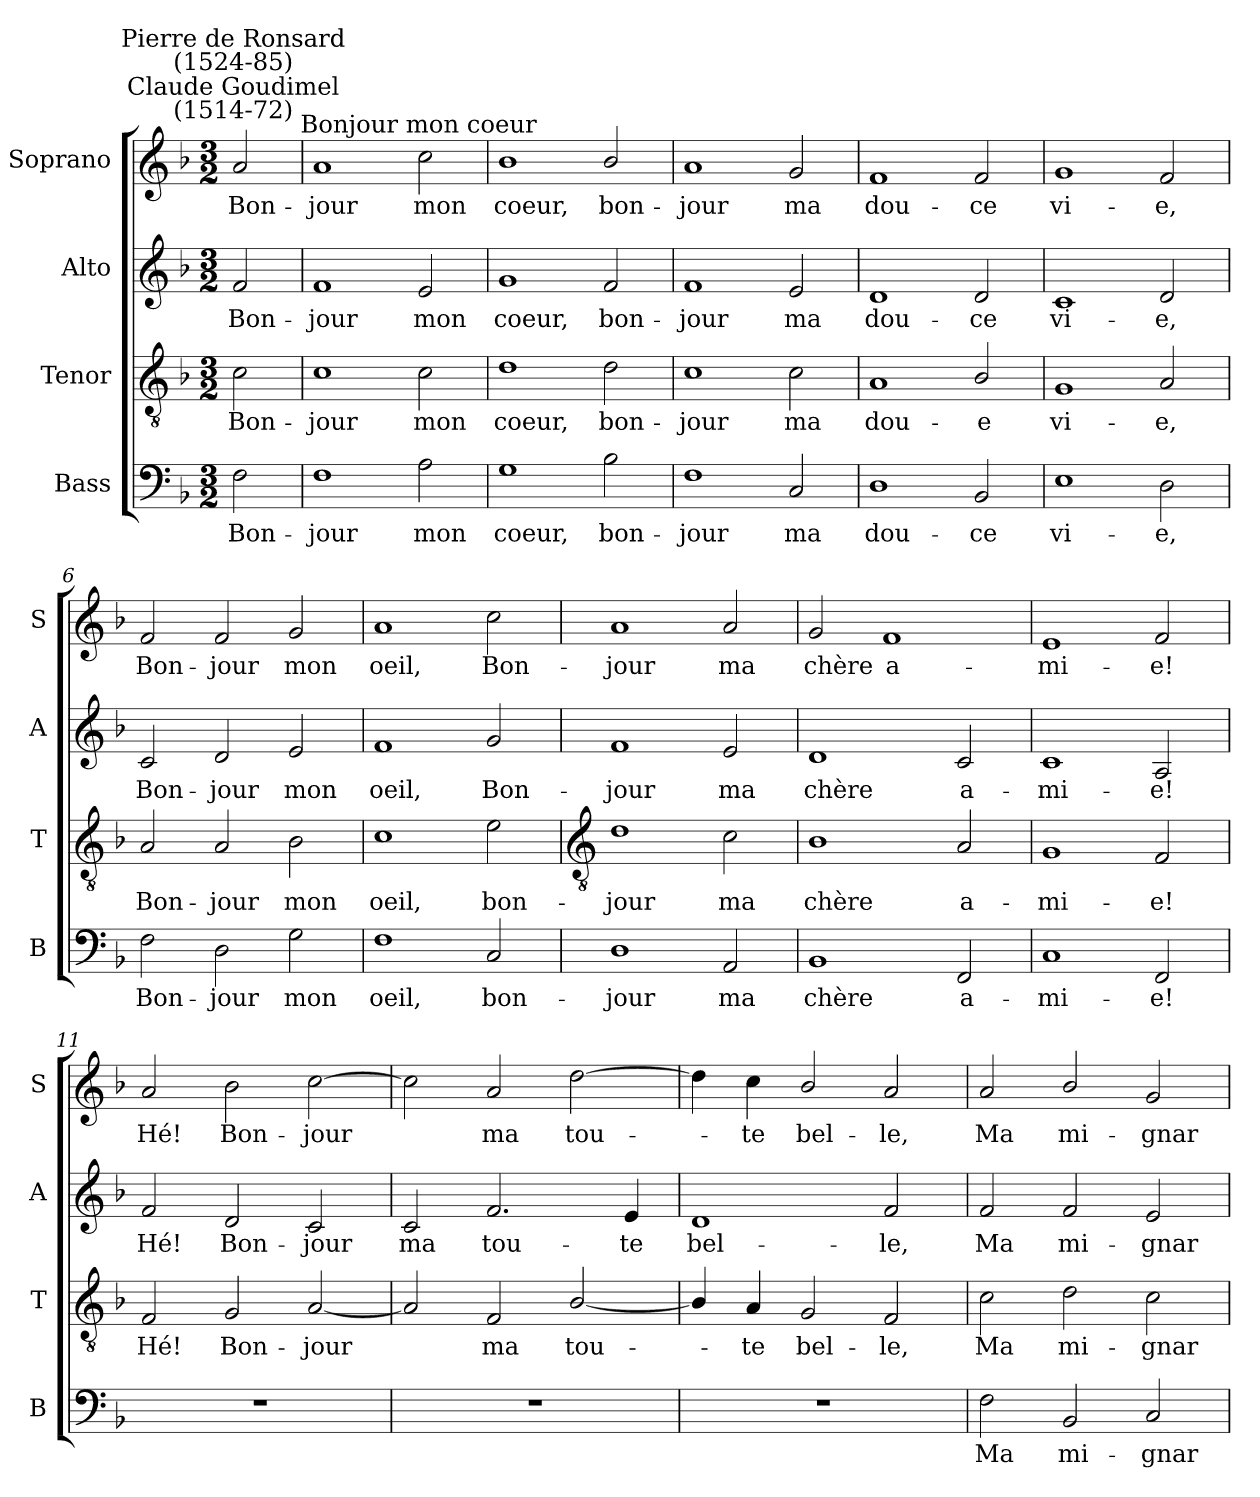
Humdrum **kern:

**kern	**text	**kern	**text	**kern	**text	**kern	**text
*part4	*part4	*part3	*part3	*part2	*part2	*part1	*part1
*staff4	*staff4	*staff3	*staff3	*staff2	*staff2	*staff1	*staff1
*I"Bass	*	*I"Tenor	*	*I"Alto	*	*I"Soprano	*
*I'B	*	*I'T	*	*I'A	*	*I'S	*
*clefF4	*	*clefGv2	*	*clefG2	*	*clefG2	*
*k[b-]	*	*k[b-]	*	*k[b-]	*	*k[b-]	*
*F:	*	*F:	*	*F:	*	*F:	*
*M3/2	*	*M3/2	*	*M3/2	*	*M3/2	*
=	=	=	=	=	=	=	=
!	!	!	!	!	!	!LO:TX:a:cj:t=Claude Goudimel\n(1514-72)	!
!	!	!	!	!	!	!LO:TX:a:cj:t=Pierre de Ronsard\n(1524-85)	!
!	!LO:LY:b	!	!LO:LY:b	!	!LO:LY:b	!	!LO:LY:b
2F	Bon-	2c	Bon-	2f	Bon-	2a	Bon-
=1	=1	=1	=1	=1	=1	=1	=1
!	!LO:LY:b	!	!LO:LY:b	!	!LO:LY:b	!	!LO:LY:b
1F	-jour	1c	-jour	1f	-jour	1a	-jour
!	!	!	!	!	!	!LO:TX:a:cj:t=Bonjour mon coeur	!
!	!LO:LY:b	!	!LO:LY:b	!	!LO:LY:b	!	!LO:LY:b
2A	mon	2c	mon	2e	mon	2cc	mon
=2	=2	=2	=2	=2	=2	=2	=2
!	!LO:LY:b	!	!LO:LY:b	!	!LO:LY:b	!	!LO:LY:b
1G	coeur,	1d	coeur,	1g	coeur,	1b-	coeur,
!	!LO:LY:b	!	!LO:LY:b	!	!LO:LY:b	!	!LO:LY:b
2B-	bon-	2d	bon-	2f	bon-	2b-/	bon-
=3	=3	=3	=3	=3	=3	=3	=3
!	!LO:LY:b	!	!LO:LY:b	!	!LO:LY:b	!	!LO:LY:b
1F	-jour	1c	-jour	1f	-jour	1a	-jour
!	!LO:LY:b	!	!LO:LY:b	!	!LO:LY:b	!	!LO:LY:b
2C	ma	2c	ma	2e	ma	2g	ma
=4	=4	=4	=4	=4	=4	=4	=4
!	!LO:LY:b	!	!LO:LY:b	!	!LO:LY:b	!	!LO:LY:b
1D	dou-	1A	dou-	1d	dou-	1f	dou-
!	!LO:LY:b	!	!LO:LY:b	!	!LO:LY:b	!	!LO:LY:b
2BB-	-ce	2B-/	-e	2d	-ce	2f	-ce
=5	=5	=5	=5	=5	=5	=5	=5
!	!LO:LY:b	!	!LO:LY:b	!	!LO:LY:b	!	!LO:LY:b
1E	vi-	1G	vi-	1c	vi-	1g	vi-
!	!LO:LY:b	!	!LO:LY:b	!	!LO:LY:b	!	!LO:LY:b
2D	-e,	2A	-e,	2d	-e,	2f	-e,
=6	=6	=6	=6	=6	=6	=6	=6
!	!LO:LY:b	!	!LO:LY:b	!	!LO:LY:b	!	!LO:LY:b
2F	Bon-	2A	Bon-	2c	Bon-	2f	Bon-
!	!LO:LY:b	!	!LO:LY:b	!	!LO:LY:b	!	!LO:LY:b
2D	-jour	2A	-jour	2d	-jour	2f	-jour
!	!LO:LY:b	!	!LO:LY:b	!	!LO:LY:b	!	!LO:LY:b
2G	mon	2B-	mon	2e	mon	2g	mon
=7	=7	=7	=7	=7	=7	=7	=7
!	!LO:LY:b	!	!LO:LY:b	!	!LO:LY:b	!	!LO:LY:b
1F	oeil,	1c	oeil,	1f	oeil,	1a	oeil,
!	!LO:LY:b	!	!LO:LY:b	!	!LO:LY:b	!	!LO:LY:b
2C	bon-	2e	bon-	2g	Bon-	2cc	Bon-
!!LO:LB:g=z
=8	=8	=8	=8	=8	=8	=8	=8
*	*	*clefGv2	*	*	*	*	*
!	!LO:LY:b	!	!LO:LY:b	!	!LO:LY:b	!	!LO:LY:b
1D	-jour	1d	-jour	1f	-jour	1a	-jour
!	!LO:LY:b	!	!LO:LY:b	!	!LO:LY:b	!	!LO:LY:b
2AA	ma	2c	ma	2e	ma	2a	ma
=9	=9	=9	=9	=9	=9	=9	=9
!	!LO:LY:b	!	!LO:LY:b	!	!LO:LY:b	!	!LO:LY:b
1BB-	chère	1B-	chère	1d	chère	2g	chère
!	!	!	!	!	!	!	!LO:LY:b
.	.	.	.	.	.	1f	a-
!	!LO:LY:b	!	!LO:LY:b	!	!LO:LY:b	!	!
2FF	a-	2A	a-	2c	a-	.	.
=10	=10	=10	=10	=10	=10	=10	=10
!	!LO:LY:b	!	!LO:LY:b	!	!LO:LY:b	!	!LO:LY:b
1C	-mi-	1G	-mi-	1c	-mi-	1e	-mi-
!	!LO:LY:b	!	!LO:LY:b	!	!LO:LY:b	!	!LO:LY:b
2FF	-e!	2F	-e!	2A	-e!	2f	-e!
=11	=11	=11	=11	=11	=11	=11	=11
!LO:N:vis=1	!	!	!LO:LY:b	!	!LO:LY:b	!	!LO:LY:b
1.r	.	2F	Hé!	2f	Hé!	2a	Hé!
!	!	!	!LO:LY:b	!	!LO:LY:b	!	!LO:LY:b
.	.	2G	Bon-	2d	Bon-	2b-	Bon-
!	!	!	!LO:LY:b	!	!LO:LY:b	!	!LO:LY:b
.	.	[2A	-jour	2c	-jour	[2cc	-jour
=12	=12	=12	=12	=12	=12	=12	=12
!	!	!	!	!	!LO:LY:b	!	!
1.r	.	2A]	.	2c	ma	2cc]	.
!	!	!	!LO:LY:b	!	!LO:LY:b	!	!LO:LY:b
.	.	2F	ma	2.f	tou-	2a	ma
!	!	!	!LO:LY:b	!	!	!	!LO:LY:b
.	.	[2B-/	tou-	.	.	[2dd	tou-
!	!	!	!	!	!LO:LY:b	!	!
.	.	.	.	4e	-te	.	.
=13	=13	=13	=13	=13	=13	=13	=13
!	!	!	!	!	!LO:LY:b	!	!
1.r	.	4B-/]	.	1d	bel-	4dd]	.
!	!	!	!LO:LY:b	!	!	!	!LO:LY:b
.	.	4A	te	.	.	4cc	te
!	!	!	!LO:LY:b	!	!	!	!LO:LY:b
.	.	2G	bel-	.	.	2b-/	bel-
!	!	!	!LO:LY:b	!	!LO:LY:b	!	!LO:LY:b
.	.	2F	-le,	2f	-le,	2a	-le,
=14	=14	=14	=14	=14	=14	=14	=14
!	!LO:LY:b	!	!LO:LY:b	!	!LO:LY:b	!	!LO:LY:b
2F	Ma	2c	Ma	2f	Ma	2a	Ma
!	!LO:LY:b	!	!LO:LY:b	!	!LO:LY:b	!	!LO:LY:b
2BB-	mi-	2d	mi-	2f	mi-	2b-/	mi-
!	!LO:LY:b	!	!LO:LY:b	!	!LO:LY:b	!	!LO:LY:b
2C	-gnar-	2c	-gnar-	2e	-gnar-	2g	-gnar-
=	=	=	=	=	=	=	=
*-	*-	*-	*-	*-	*-	*-	*-
